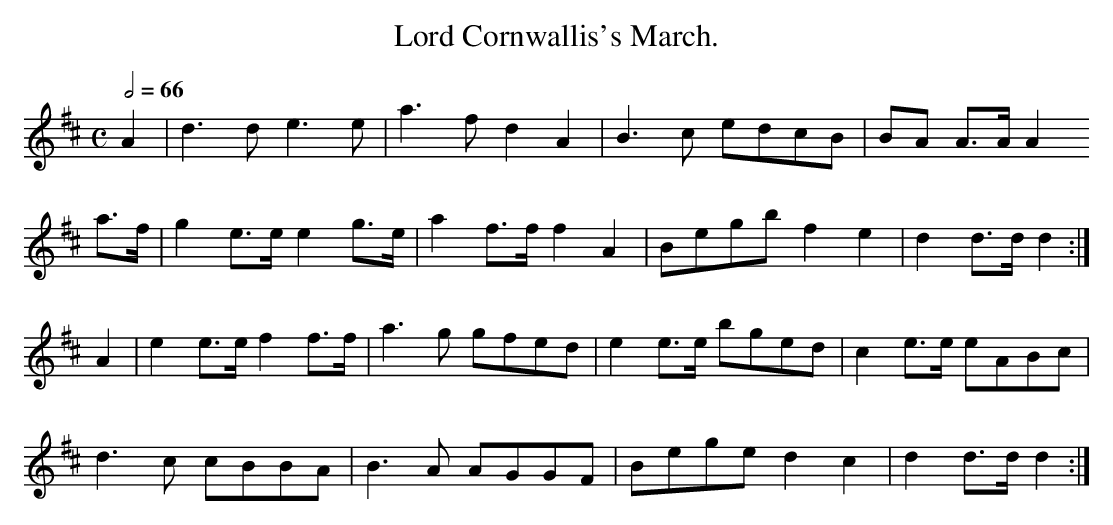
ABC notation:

X:1
T:Lord Cornwallis's March.
M:C
L:1/8
Q:1/2=66
K:D
A2 |d3  d  e3 e |a3 f  d2A2|B3  c  edcB|BA A>A A2
a>f|g2 e>e e2g>e|a2f>f f2A2|Begb  f2e2|d2 d>d d2 :|
A2 |e2 e>e f2f>f|a3 g  gfed|e2 e>e bged|c2 e>e eABc|
    d3  c  cBBA |B3 A  AGGF|Bege  d2c2|d2 d>d d2 :|
